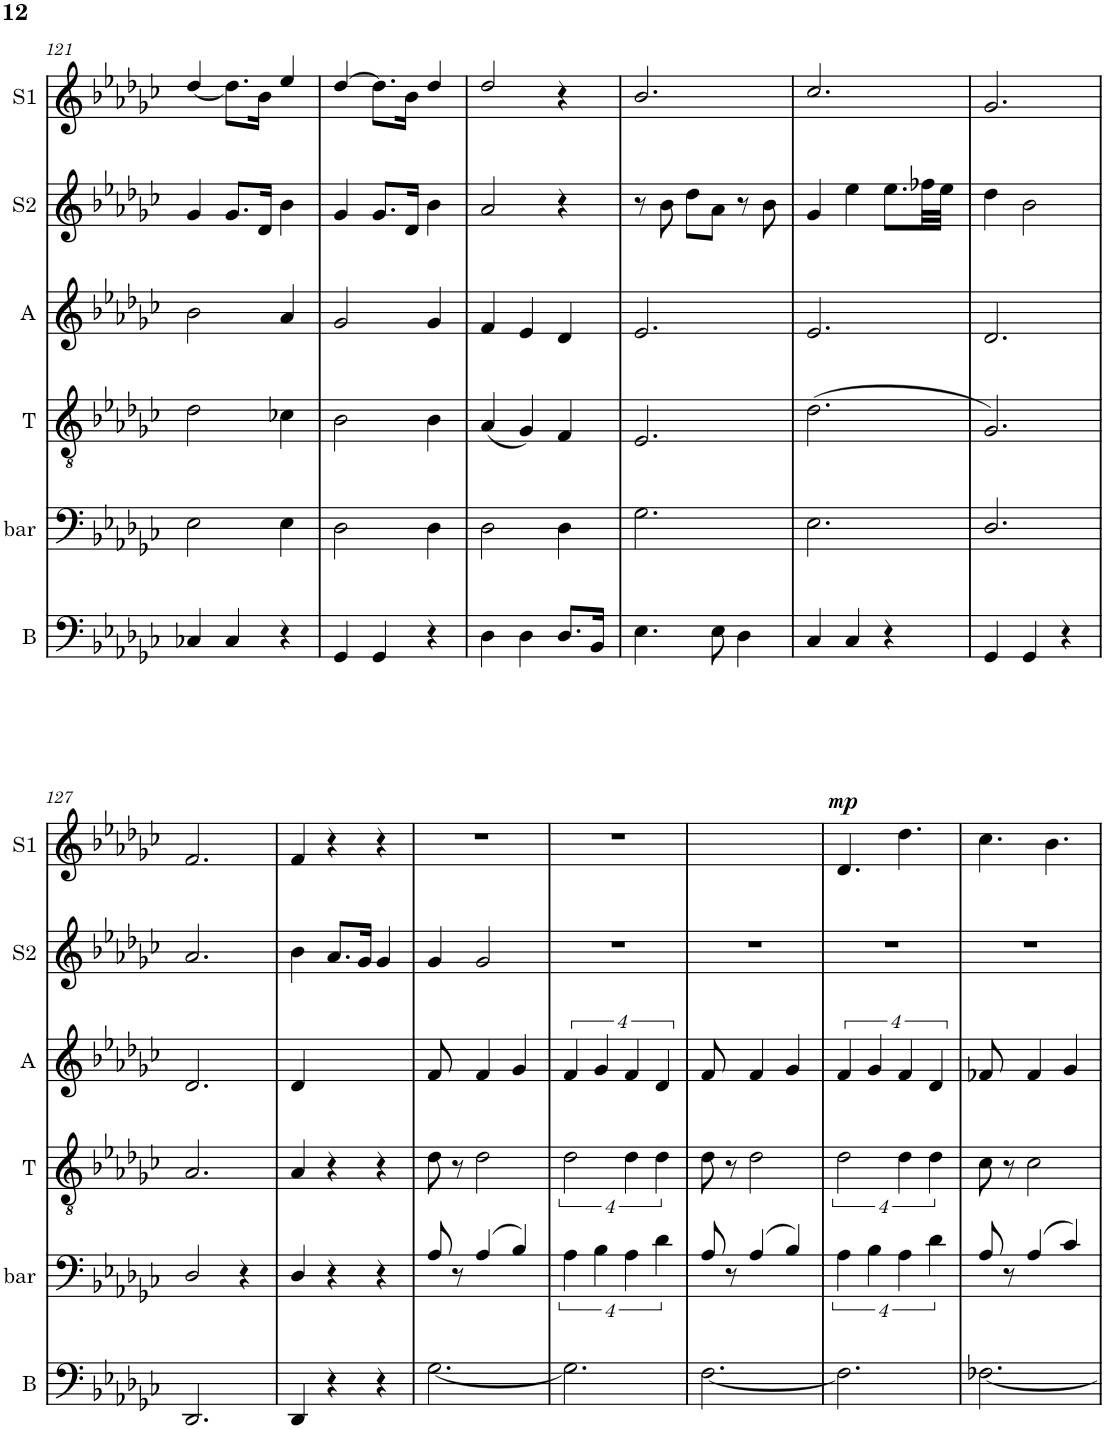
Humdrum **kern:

**kern	**kern	**kern	**kern	**kern	**kern	**dynam
*part6	*part5	*part4	*part3	*part2	*part1	*part1
*staff6	*staff5	*staff4	*staff3	*staff2	*staff1	*staff1
*I"B	*I"bar	*I"T	*I"A	*I"S2	*I"S1	*
*I'B	*I'bar	*I'T	*I'A	*I'S2	*I'S1	*
!!LO:PB:g=z
*clefF4	*clefF4	*clefGv2	*clefG2	*clefG2	*clefG2	*
*k[b-e-a-d-g-c-]	*k[b-e-a-d-g-c-]	*k[b-e-a-d-g-c-]	*k[b-e-a-d-g-c-]	*k[b-e-a-d-g-c-]	*k[b-e-a-d-g-c-]	*
*M3/4	*M3/4	*M3/4	*M3/4	*M3/4	*M3/4	*
=121	=121	=121	=121	=121	=121	=121
4C-X/	2E-\	2d-\	2b-\	4g-/	[<4dd-/	.
4C-/	.	.	.	8.g-/L	8.dd-\L]	.
.	.	.	.	16d-/Jk	16b-\Jk	.
4r	4E-\	4c-X\	4a-/	4b-\	4ee-/	.
=122	=122	=122	=122	=122	=122	=122
4GG-/	2D-\	2B-\	2g-/	4g-/	[>4dd-/	.
4GG-/	.	.	.	8.g-/L	8.dd-\L]	.
.	.	.	.	16d-/Jk	16b-\Jk	.
4r	4D-\	4B-\	4g-/	4b-\	4dd-/	.
=123	=123	=123	=123	=123	=123	=123
4D-\	2D-\	(<4A-/	4f/	2a-/	2dd-/	.
4D-\	.	4G-/)	4e-/	.	.	.
8.D-/L	4D-\	4F/	4d-/	4r	4r	.
16BB-/Jk	.	.	.	.	.	.
=124	=124	=124	=124	=124	=124	=124
4.E-\	2.G-\	2.E-/	2.e-/	8r	2.b-/	.
.	.	.	.	8b-\	.	.
.	.	.	.	8dd-\L	.	.
8E-\	.	.	.	8a-\J	.	.
4D-\	.	.	.	8r	.	.
.	.	.	.	8b-\	.	.
=125	=125	=125	=125	=125	=125	=125
4C-/	2.E-\	(>2.d-\	2.e-/	4g-/	2.cc-/	.
4C-/	.	.	.	4ee-\	.	.
4r	.	.	.	8.ee-\L	.	.
.	.	.	.	32ff-X\LL	.	.
.	.	.	.	32ee-\JJJ	.	.
=126	=126	=126	=126	=126	=126	=126
4GG-/	2.D-/	2.G-/)	2.d-/	4dd-\	2.g-/	.
4GG-/	.	.	.	2b-\	.	.
4r	.	.	.	.	.	.
!!LO:LB:g=z
=127	=127	=127	=127	=127	=127	=127
2.DD-/	2D-/	2.A-/	2.d-/	2.a-/	2.f/	.
.	4r	.	.	.	.	.
=128	=128	=128	=128	=128	=128	=128
4DD-/	4D-/	4A-/	4d-/	4b-\	4f/	.
4r	4r	4r	4ryy	8.a-/L	4r	.
.	.	.	.	16g-/Jk	.	.
4r	4r	4r	4ryy	4g-/	4r	.
=129	=129	=129	=129	=129	=129	=129
[<2.G-\	8A-/	8d-\	8f/	4g-/	2.r	.
.	8r	8r	8ryy	.	.	.
.	(>4A-/	2d-\	4f/	2g-/	.	.
.	4B-/)	.	4g-/	.	.	.
=130	=130	=130	=130	=130	=130	=130
2.G-\]	16%3A-\	8%3d-\	16%3f/	2.r	2.r	.
.	16%3B-\	.	16%3g-/	.	.	.
.	16%3A-\	16%3d-\	16%3f/	.	.	.
.	16%3d-\	16%3d-\	16%3d-/	.	.	.
=131	=131	=131	=131	=131	=131	=131
[<2.F\	8A-/	8d-\	8f/	2.r	2.ryy	.
.	8r	8r	8ryy	.	.	.
.	(>4A-/	2d-\	4f/	.	.	.
.	4B-/)	.	4g-/	.	.	.
=132	=132	=132	=132	=132	=132	=132
!	!	!	!	!	!	!LO:DY:a
2.F\]	16%3A-\	8%3d-\	16%3f/	2.r	4.d-/	mp
.	16%3B-\	.	16%3g-/	.	.	.
.	16%3A-\	16%3d-\	16%3f/	.	4.dd-\	.
.	16%3d-\	16%3d-\	16%3d-/	.	.	.
=133	=133	=133	=133	=133	=133	=133
[<2.F-X\	8A-/	8c-\	8f-X/	2.r	4.cc-\	.
.	8r	8r	8ryy	.	.	.
.	(>4A-/	2c-\	4f-/	.	.	.
.	.	.	.	.	4.b-\	.
.	4c-/)	.	4g-/	.	.	.
=	=	=	=	=	=	=
*-	*-	*-	*-	*-	*-	*-
